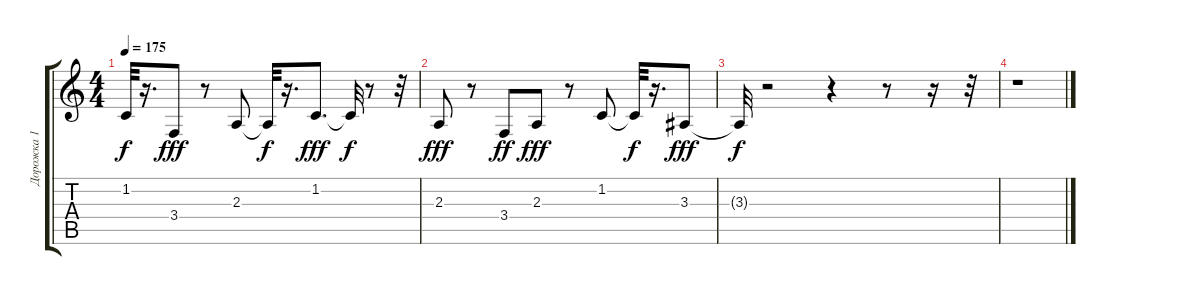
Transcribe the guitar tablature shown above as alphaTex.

\track ("Дорожка 1" "Дорожка 1") {instrument trombone}
\staff {score tabs}
\tuning (E4 B3 G3 D3 A2 E2) {hide}
\ts (4 4)
\tempo 175
\clef g2
\ks c
1.2{t}.32{dy f} r.16{d} 3.4.8{dy fff} r.8 2.3.8 2.3{t}.32{dy f} r.16{d} 1.2.8{d dy fff} 1.2{t}.32{dy f} r.8 r.32 |
2.3.8{dy fff} r.8 3.4.8{dy ff} 2.3.8{dy fff} r.8 1.2.8 1.2{t}.32{dy f} r.16{d} 3.3.8{dy fff} |
3.3{t}.32{dy f} r.2 r.4 r.8 r.16 r.32 |
r.1
